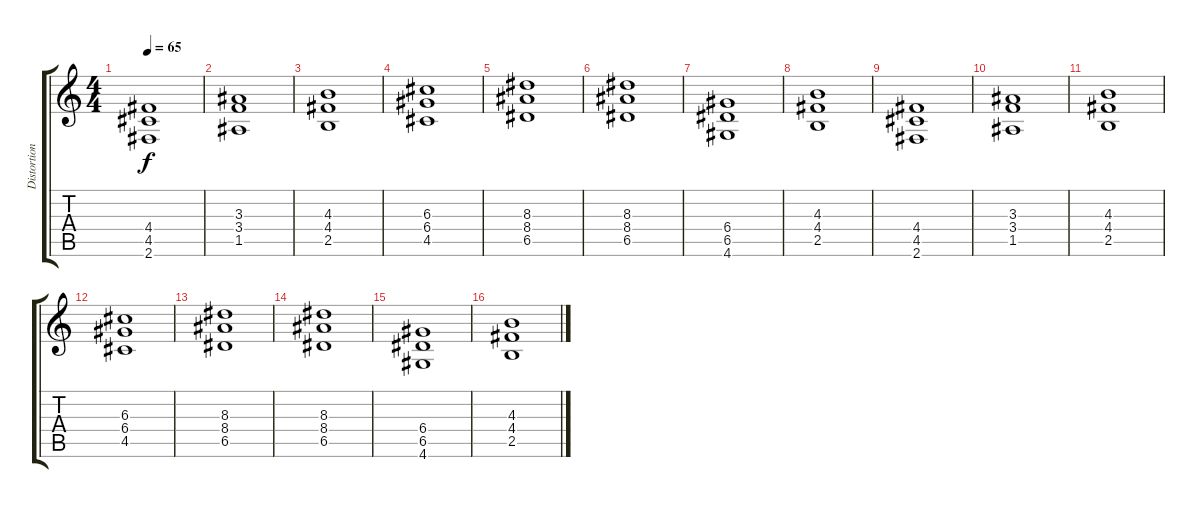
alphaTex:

\track ("Distortion" "Distortion") {instrument distortionguitar}
\staff {score tabs}
\tuning (E4 B3 G3 D3 A2 E2) {hide}
\ts (4 4)
\tempo 65
\clef g2
\ks c
(4.4 4.5 2.6).1{dy f} |
(3.3 3.4 1.5).1 |
(4.3 4.4 2.5).1 |
(6.3 6.4 4.5).1 |
(8.3 8.4 6.5).1 |
(8.3 8.4 6.5).1 |
(6.4 6.5 4.6).1 |
(4.3 4.4 2.5).1 |
(4.4 4.5 2.6).1 |
(3.3 3.4 1.5).1 |
(4.3 4.4 2.5).1 |
(6.3 6.4 4.5).1 |
(8.3 8.4 6.5).1 |
(8.3 8.4 6.5).1 |
(6.4 6.5 4.6).1 |
(4.3 4.4 2.5).1
